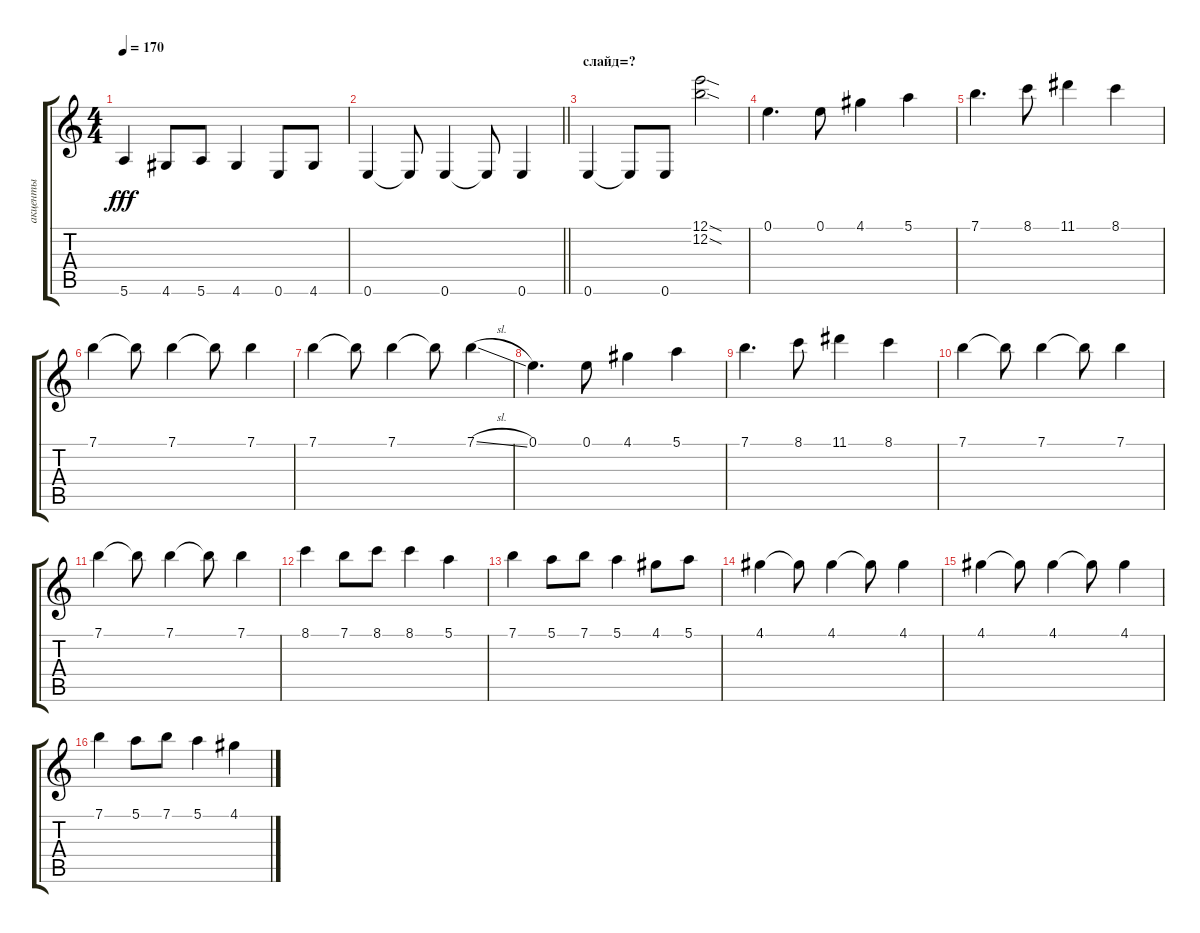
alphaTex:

\track ("акценты" "акценты") {instrument acousticguitarsteel}
\staff {score tabs}
\tuning (E4 B3 G3 D3 A2 E2) {hide}
\ts (4 4)
\tempo 170
\clef g2
\ks c
5.6.4{dy fff} 4.6.8 5.6.8 4.6.4 0.6.8 4.6.8 |
\barLineRight lightlight
0.6.4 0.6{t}.8 0.6.4 0.6{t}.8 0.6.4 |
\section ("" "слайд=?")
0.6.4 0.6{t}.8 0.6.8 (12.1{sod} 12.2{sod}).2 |
0.1.4{d} 0.1.8 4.1.4 5.1.4 |
7.1.4{d} 8.1.8 11.1.4 8.1.4 |
7.1.4 7.1{t}.8 7.1.4 7.1{t}.8 7.1.4 |
7.1.4 7.1{t}.8 7.1.4 7.1{t}.8 7.1{sl}.4 |
0.1.4{d} 0.1.8 4.1.4 5.1.4 |
7.1.4{d} 8.1.8 11.1.4 8.1.4 |
7.1.4 7.1{t}.8 7.1.4 7.1{t}.8 7.1.4 |
7.1.4 7.1{t}.8 7.1.4 7.1{t}.8 7.1.4 |
8.1.4 7.1.8 8.1.8 8.1.4 5.1.4 |
7.1.4 5.1.8 7.1.8 5.1.4 4.1.8 5.1.8 |
4.1.4 4.1{t}.8 4.1.4 4.1{t}.8 4.1.4 |
4.1.4 4.1{t}.8 4.1.4 4.1{t}.8 4.1.4 |
7.1.4 5.1.8 7.1.8 5.1.4 4.1.4
